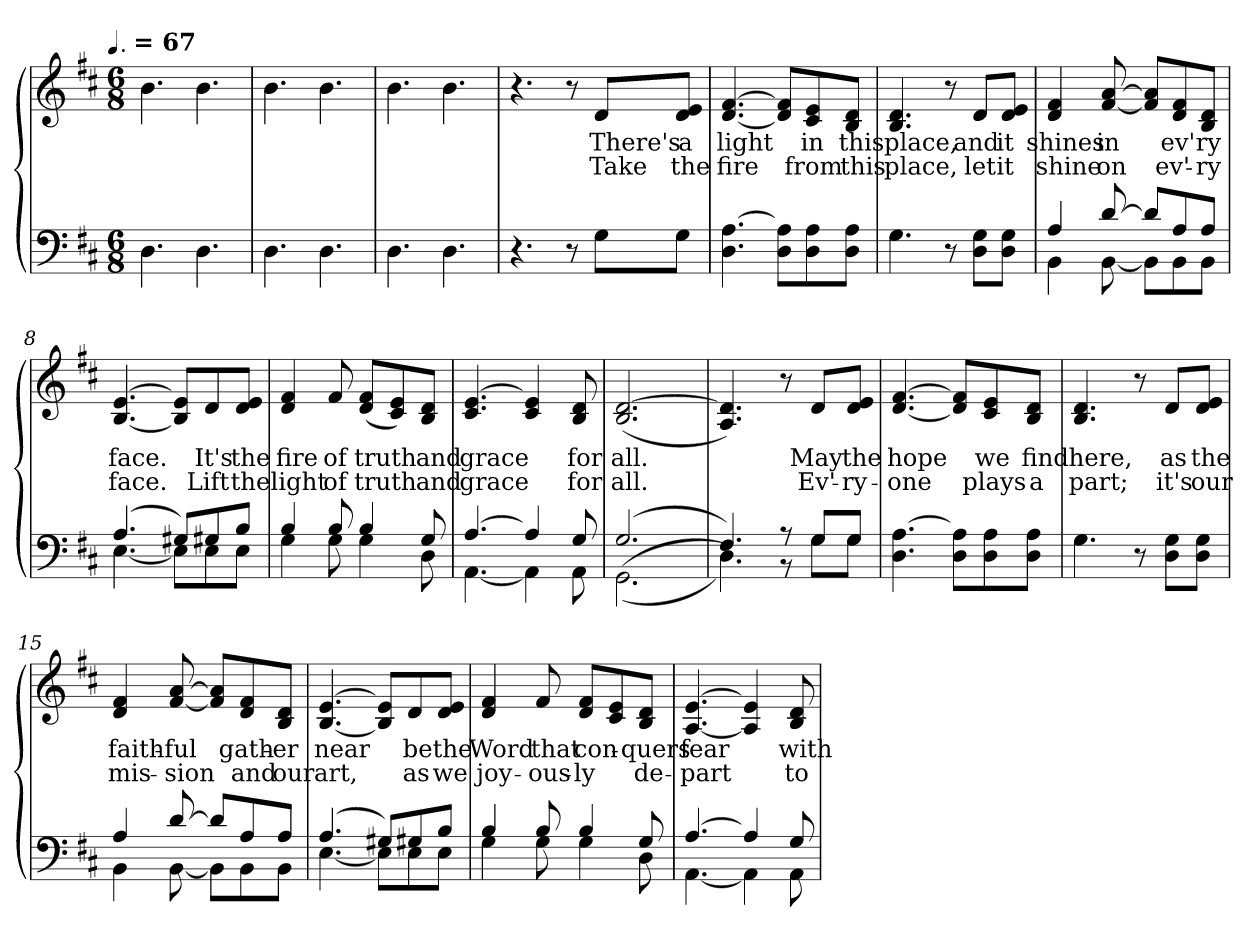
**kern	**kern	**text	**text
*part1	*part1	*part1	*part1
*staff2	*staff1	*staff1	*staff1
*clefF4	*clefG2	*	*
*k[f#c#]	*k[f#c#]	*	*
!!LO:TX:omd:t=[quarter-dot] = 67
*M6/8	*M6/8	*	*
*MM100	*MM100	*	*
=1	=1	=1	=1
4.D	4.b	.	.
4.D	4.b	.	.
=2	=2	=2	=2
4.D	4.b	.	.
4.D	4.b	.	.
=3	=3	=3	=3
4.D	4.b	.	.
4.D	4.b	.	.
=4	=4	=4	=4
4.r	4.r	.	.
8r	8r	.	.
8GL	8dL	There's	Take
8GJ	8d 8eJ	a	the
=5	=5	=5	=5
4.D [4.A	[4.d [4.f#	light	fire
8D 8A]L	8d] 8f#]L	.	.
8D 8A	8c# 8e	in	from
8D 8AJ	8B 8dJ	this	this
!!LO:LB:g=z
=6	=6	=6	=6
4.G	4.B 4.d	place,	place,
8r	8r	.	.
8D 8GL	8dL	and	let
8D 8GJ	8d 8eJ	it	it
=7	=7	=7	=7
*^	*	*	*
4A	4BB	4d 4f#	shines	shine
[8d	[8BB	[8f# [8a	in	on
8dL]	8BBL]	8f#] 8a]L	.	.
8A	8BB	8d 8f#	ev'	ev'-
8AJ	8BBJ	8B 8dJ	ry	-ry
=8	=8	=8	=8	=8
(4.A	[4.E	[4.B [4.e	face.	face.
8G#XL)	8EL]	8B] 8e]L	.	.
8G#X	8E	8d	It's	Lift
8BJ	8EJ	8d 8eJ	the	the
=9	=9	=9	=9	=9
4B	4G	4d 4f#	fire	light
8B	8G	8f#	of	of
4B	4G	(8d 8f#L	truth	truth
.	.	8c# 8e)	.	.
8G	8D	8B 8dJ	and	and
=10	=10	=10	=10	=10
[4.A	[4.AA	4.c# [4.e	grace	grace
4A]	4AA]	4c# 4e]	.	.
8G	8AA	8B 8d	for	for
!!LO:LB:g=z
=11	=11	=11	=11	=11
(2.G	((2.GG	(2.B [2.d	all.	all.
=12	=12	=12	=12	=12
4.F#)	4.D))	4.A 4.d])	.	.
8r	8r	8r	.	.
8GL	8GL	8dL	May	Ev'-
8GJ	8GJ	8d 8eJ	the	-ry-
*v	*v	*	*	*
=13	=13	=13	=13
4.D [4.A	[4.d [4.f#	hope	-one
8D 8A]L	8d] 8f#]L	.	.
8D 8A	8c# 8e	we	plays
8D 8AJ	8B 8dJ	find	a
=14	=14	=14	=14
4.G	4.B 4.d	here,	part;
8r	8r	.	.
8D 8GL	8dL	as	it's
8D 8GJ	8d 8eJ	the	our
=15	=15	=15	=15
*^	*	*	*
4A	4BB	4d 4f#	faith-	mis-
[8d	[8BB	[8f# [8a	-ful	-sion
8dL]	8BBL]	8f#] 8a]L	.	.
8A	8BB	8d 8f#	gath-	and
8AJ	8BBJ	8B 8dJ	-er	our
!!LO:PB:g=z
=16	=16	=16	=16	=16
(4.A	[4.E	[4.B [4.e	near	art,
8G#XL)	8EL]	8B] 8e]L	.	.
8G#X	8E	8d	be	as
8BJ	8EJ	8d 8eJ	the	we
=17	=17	=17	=17	=17
4B	4G	4d 4f#	Word	joy-
8B	8G	8f#	that	-ous-
4B	4G	8d 8f#L	con-	-ly
.	.	8c# 8e	.	.
8G	8D	8B 8dJ	-quers	de-
=18	=18	=18	=18	=18
[4.A	[4.AA	[4.A [4.e	fear	-part
4A]	4AA]	4A] 4e]	.	.
8G	8AA	8B 8d	with	to
*v	*v	*	*	*
=	=	=	=
*-	*-	*-	*-
